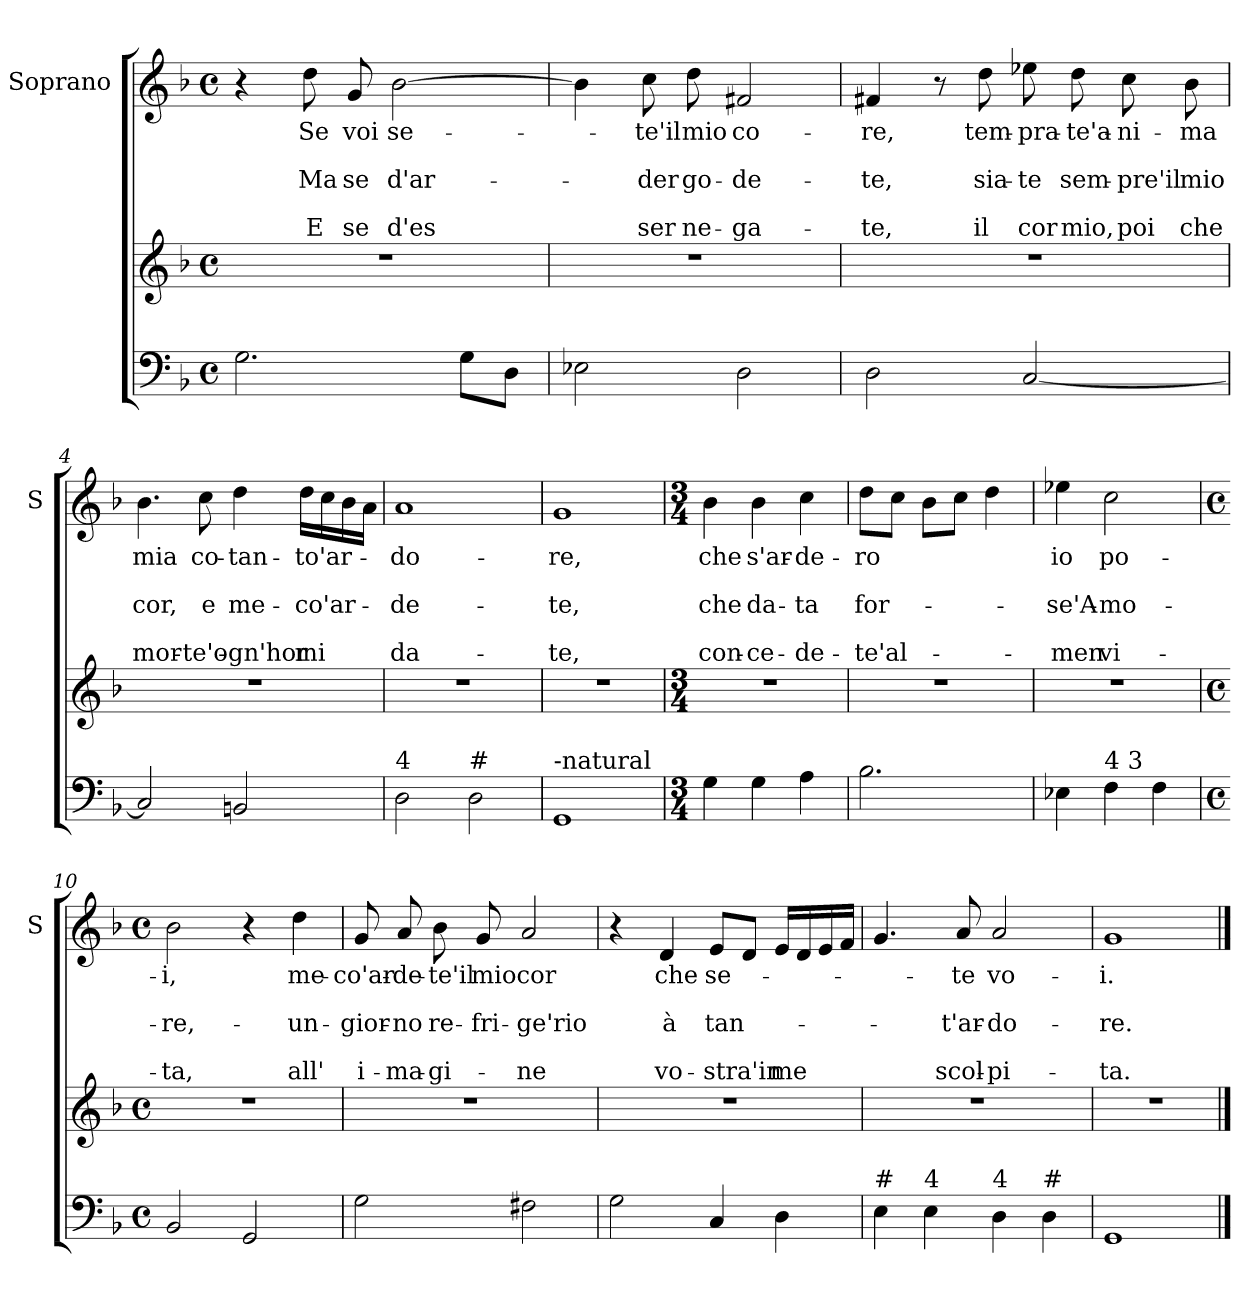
**kern	**kern	**kern	**text	**text	**text	**text	**text
*part2	*part2	*part1	*part1	*part1	*part1	*part1	*part1
*staff3	*staff2	*staff1	*staff1	*staff1	*staff1	*staff1	*staff1
*	*	*I"Soprano	*	*	*	*	*
*	*	*I'S	*	*	*	*	*
*clefF4	*clefG2	*clefG2	*	*	*	*	*
*k[b-]	*k[b-]	*k[b-]	*	*	*	*	*
*F:	*F:	*F:	*	*	*	*	*
*M4/4	*M4/4	*M4/4	*	*	*	*	*
*met(c)	*met(c)	*met(c)	*	*	*	*	*
=1	=1	=1	=1	=1	=1	=1	=1
2.G\	1r	4r	.	.	.	.	.
!	!	!	!LO:LY:b	!	!LO:LY:b	!	!LO:LY:b
.	.	8dd\	Se	.	Ma	.	E
!	!	!	!LO:LY:b	!	!LO:LY:b	!	!LO:LY:b
.	.	8g/	voi	.	se	.	se
!	!	!	!LO:LY:b	!	!LO:LY:b	!	!LO:LY:b
.	.	[2b-\	se-	.	d'ar-	.	d'es
8G\L	.	.	.	.	.	.	.
8D\J	.	.	.	.	.	.	.
=2	=2	=2	=2	=2	=2	=2	=2
2E-X\	1r	4b-\]	.	.	.	.	.
!	!	!	!LO:LY:b	!	!LO:LY:b	!	!LO:LY:b
.	.	8cc\	-te'il	.	-der	.	ser
!	!	!	!LO:LY:b	!	!LO:LY:b	!	!LO:LY:b
.	.	8dd\	mio	.	go-	.	ne-
!	!	!	!LO:LY:b	!	!LO:LY:b	!	!LO:LY:b
2D\	.	2f#X/	co-	.	-de-	.	-ga-
=3	=3	=3	=3	=3	=3	=3	=3
!	!	!	!LO:LY:b	!	!LO:LY:b	!	!LO:LY:b
2D\	1r	4f#X/	-re,	.	-te,	.	-te,
.	.	8r	.	.	.	.	.
!	!	!	!LO:LY:b	!	!LO:LY:b	!	!LO:LY:b
.	.	8dd\	tem-	.	sia-	.	il
!	!	!	!LO:LY:b	!	!LO:LY:b	!	!LO:LY:b
[2C/	.	8ee-X\	-pra-	.	-te	.	cor
!	!	!	!LO:LY:b	!	!LO:LY:b	!	!LO:LY:b
.	.	8dd\	-te'a-	.	sem-	.	mio,
!	!	!	!LO:LY:b	!	!LO:LY:b	!	!LO:LY:b
.	.	8cc\	-ni-	.	-pre'il	.	poi
!	!	!	!LO:LY:b	!	!LO:LY:b	!	!LO:LY:b
.	.	8b-\	-ma	.	mio	.	che
!!LO:LB:g=z
=4	=4	=4	=4	=4	=4	=4	=4
!	!	!	!LO:LY:b	!	!LO:LY:b	!	!LO:LY:b
2C/]	1r	4.b-\	mia	.	cor,	.	mor-
!	!	!	!LO:LY:b	!	!LO:LY:b	!	!LO:LY:b
.	.	8cc\	co-	.	e	.	-te'o-
!	!	!	!LO:LY:b	!	!LO:LY:b	!	!LO:LY:b
2BBn/	.	4dd\	-tan-	.	me-	.	-gn'hor
!	!	!	!LO:LY:b	!	!LO:LY:b	!	!LO:LY:b
.	.	16dd\LL	-to'ar-	.	-co'ar-	.	mi
.	.	16cc\	.	.	.	.	.
.	.	16b-\	.	.	.	.	.
.	.	16a\JJ	.	.	.	.	.
=5	=5	=5	=5	=5	=5	=5	=5
!LO:TX:a:t=4	!	!	!	!	!	!	!
!	!	!	!LO:LY:b	!	!LO:LY:b	!	!LO:LY:b
2D\	1r	1a	-do-	.	-de-	.	da-
!LO:TX:a:t=#	!	!	!	!	!	!	!
2D\	.	.	.	.	.	.	.
=6	=6	=6	=6	=6	=6	=6	=6
!LO:TX:a:t=-natural	!	!	!	!	!	!	!
!	!	!	!LO:LY:b	!	!LO:LY:b	!	!LO:LY:b
1GG	1r	1g	-re,	.	-te,	.	-te,
=7	=7	=7	=7	=7	=7	=7	=7
*M3/4	*M3/4	*M3/4	*	*	*	*	*
!	!	!	!LO:LY:b	!	!LO:LY:b	!	!LO:LY:b
4G\	2.r	4b-\	che	.	che	.	con-
!	!	!	!LO:LY:b	!	!LO:LY:b	!	!LO:LY:b
4G\	.	4b-\	s'ar-	.	da-	.	-ce-
!	!	!	!LO:LY:b	!	!LO:LY:b	!	!LO:LY:b
4A\	.	4cc\	-de-	.	-ta	.	-de-
!!LO:PB:g=z
=8	=8	=8	=8	=8	=8	=8	=8
!	!	!	!LO:LY:b	!	!LO:LY:b	!	!LO:LY:b
2.B-\	2.r	8dd\L	-ro	.	for-	.	-te'al-
.	.	8cc\J	.	.	.	.	.
.	.	8b-\L	.	.	.	.	.
.	.	8cc\J	.	.	.	.	.
.	.	4dd\	.	.	.	.	.
=9	=9	=9	=9	=9	=9	=9	=9
!	!	!	!LO:LY:b	!	!LO:LY:b	!	!LO:LY:b
4E-X\	2.r	4ee-X\	io	.	-se'A-	.	-men
!LO:TX:a:t=4      3	!	!	!	!	!	!	!
!	!	!	!LO:LY:b	!	!LO:LY:b	!	!LO:LY:b
4F\	.	2cc\	po-	.	-mo-	.	vi-
4F\	.	.	.	.	.	.	.
=10	=10	=10	=10	=10	=10	=10	=10
*M4/4	*M4/4	*M4/4	*	*	*	*	*
*met(c)	*met(c)	*met(c)	*	*	*	*	*
!	!	!	!LO:LY:b	!	!LO:LY:b	!	!LO:LY:b
2BB-/	1r	2b-\	-i,	.	-re,-	.	-ta,
2GG/	.	4r	.	.	.	.	.
!	!	!	!LO:LY:b	!	!LO:LY:b	!	!LO:LY:b
.	.	4dd\	me-	.	-un-	.	all'
=11	=11	=11	=11	=11	=11	=11	=11
!	!	!	!LO:LY:b	!	!LO:LY:b	!	!LO:LY:b
2G\	1r	8g/	-co'ar-	.	-gior-	.	i-
!	!	!	!LO:LY:b	!	!LO:LY:b	!	!LO:LY:b
.	.	8a/	-de-	.	-no	.	-ma-
!	!	!	!LO:LY:b	!	!LO:LY:b	!	!LO:LY:b
.	.	8b-\	-te'il	.	re-	.	-gi-
!	!	!	!LO:LY:b	!	!LO:LY:b	!	!
.	.	8g/	mio	.	-fri-	.	.
!	!	!	!LO:LY:b	!	!LO:LY:b	!	!LO:LY:b
2F#X\	.	2a/	cor	.	-ge'rio	.	-ne
!!LO:LB:g=z
=12	=12	=12	=12	=12	=12	=12	=12
2G\	1r	4r	.	.	.	.	.
!	!	!	!LO:LY:b	!	!LO:LY:b	!	!LO:LY:b
.	.	4d/	che	.	à	.	vo-
!	!	!	!LO:LY:b	!	!LO:LY:b	!	!LO:LY:b
4C/	.	8e/L	se-	.	tan-	.	-stra'in
.	.	8d/J	.	.	.	.	.
!	!	!	!	!	!	!	!LO:LY:b
4D\	.	16e/LL	.	.	.	.	me
.	.	16d/	.	.	.	.	.
.	.	16e/	.	.	.	.	.
.	.	16f/JJ	.	.	.	.	.
=13	=13	=13	=13	=13	=13	=13	=13
!LO:TX:a:t=#	!	!	!	!	!	!	!
4E\	1r	4.g/	.	.	.	.	.
!LO:TX:a:t=4	!	!	!	!	!	!	!
4E\	.	.	.	.	.	.	.
!	!	!	!LO:LY:b	!	!LO:LY:b	!	!LO:LY:b
.	.	8a/	-te	.	-t'ar-	.	scol-
!LO:TX:a:t=4	!	!	!	!	!	!	!
!	!	!	!LO:LY:b	!	!LO:LY:b	!	!LO:LY:b
4D\	.	2a/	vo-	.	-do-	.	-pi-
!LO:TX:a:t=#	!	!	!	!	!	!	!
4D\	.	.	.	.	.	.	.
=14	=14	=14	=14	=14	=14	=14	=14
!	!	!	!LO:LY:b	!	!LO:LY:b	!	!LO:LY:b
1GG	1r	1g	-i.	.	-re.	.	-ta.
==	==	==	==	==	==	==	==
*-	*-	*-	*-	*-	*-	*-	*-
